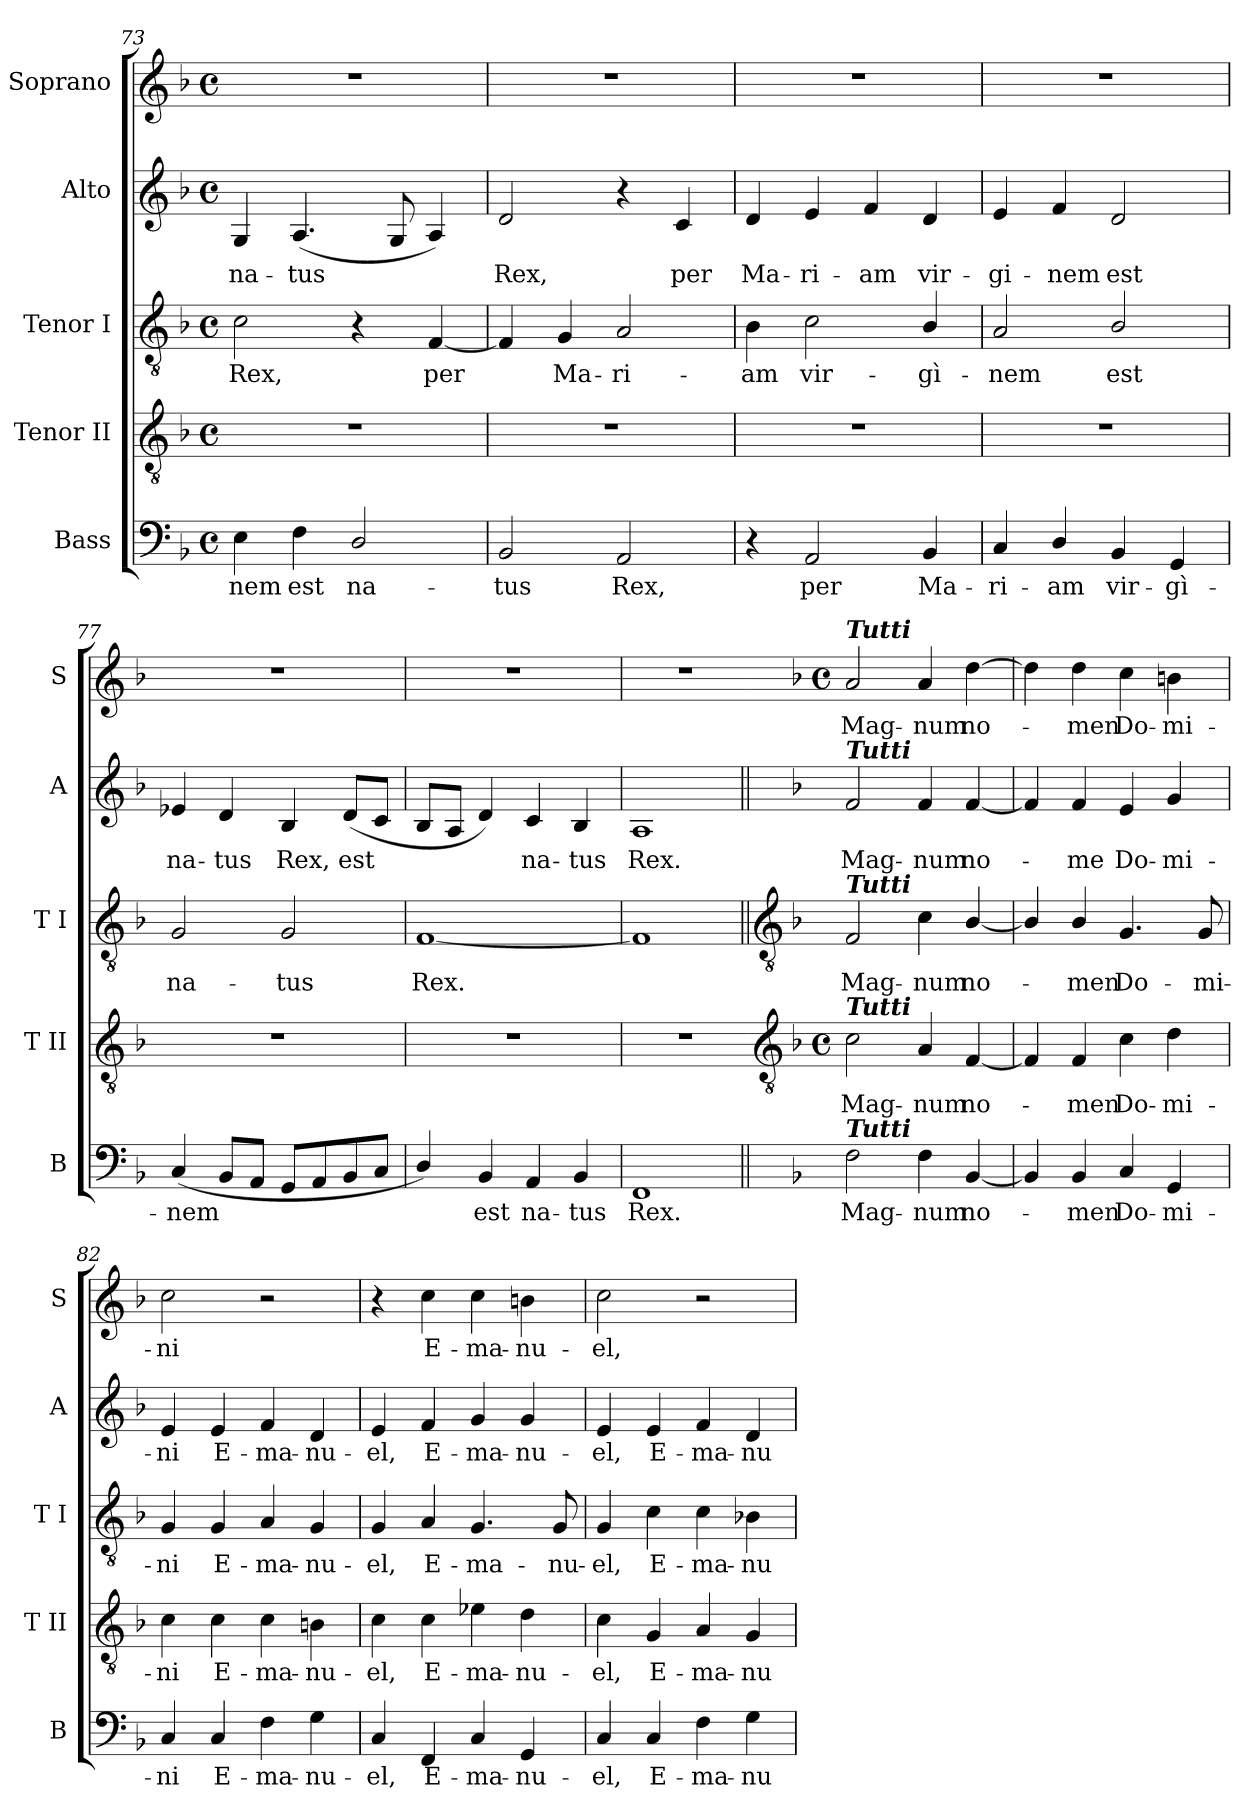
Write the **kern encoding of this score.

**kern	**text	**kern	**text	**kern	**text	**kern	**text	**kern	**text
*part5	*part5	*part4	*part4	*part3	*part3	*part2	*part2	*part1	*part1
*staff5	*staff5	*staff4	*staff4	*staff3	*staff3	*staff2	*staff2	*staff1	*staff1
*I"Bass	*	*I"Tenor II	*	*I"Tenor I	*	*I"Alto	*	*I"Soprano	*
*I'B	*	*I'T II	*	*I'T I	*	*I'A	*	*I'S	*
!!LO:LB:g=z
*clefF4	*	*clefGv2	*	*clefGv2	*	*clefG2	*	*clefG2	*
*k[b-]	*	*k[b-]	*	*k[b-]	*	*k[b-]	*	*k[b-]	*
*F:	*	*F:	*	*F:	*	*F:	*	*F:	*
*M4/4	*	*M4/4	*	*M4/4	*	*M4/4	*	*M4/4	*
*met(c)	*	*met(c)	*	*met(c)	*	*met(c)	*	*met(c)	*
=73	=73	=73	=73	=73	=73	=73	=73	=73	=73
!	!LO:LY:b	!	!	!	!LO:LY:b	!	!LO:LY:b	!	!
4E	-nem	1r	.	2c	Rex,	4G	na-	1r	.
!	!LO:LY:b	!	!	!	!	!	!LO:LY:b	!	!
4F	est	.	.	.	.	(<4.A	-tus	.	.
!	!LO:LY:b	!	!	!	!	!	!	!	!
2D/	na-	.	.	4r	.	.	.	.	.
.	.	.	.	.	.	8G	.	.	.
!	!	!	!	!	!LO:LY:b	!	!	!	!
.	.	.	.	[4F	per	4A)	.	.	.
=74	=74	=74	=74	=74	=74	=74	=74	=74	=74
!	!LO:LY:b	!	!	!	!	!	!LO:LY:b	!	!
2BB-	-tus	1r	.	4F]	.	2d	Rex,	1r	.
!	!	!	!	!	!LO:LY:b	!	!	!	!
.	.	.	.	4G	Ma-	.	.	.	.
!	!LO:LY:b	!	!	!	!LO:LY:b	!	!	!	!
2AA	Rex,	.	.	2A	-ri-	4r	.	.	.
!	!	!	!	!	!	!	!LO:LY:b	!	!
.	.	.	.	.	.	4c	per	.	.
=75	=75	=75	=75	=75	=75	=75	=75	=75	=75
!	!	!	!	!	!LO:LY:b	!	!LO:LY:b	!	!
4r	.	1r	.	4B-	-am	4d	Ma-	1r	.
!	!LO:LY:b	!	!	!	!LO:LY:b	!	!LO:LY:b	!	!
2AA	per	.	.	2c	vir-	4e	-ri-	.	.
!	!	!	!	!	!	!	!LO:LY:b	!	!
.	.	.	.	.	.	4f	-am	.	.
!	!LO:LY:b	!	!	!	!LO:LY:b	!	!LO:LY:b	!	!
4BB-	Ma-	.	.	4B-/	-gì-	4d	vir-	.	.
=76	=76	=76	=76	=76	=76	=76	=76	=76	=76
!	!LO:LY:b	!	!	!	!LO:LY:b	!	!LO:LY:b	!	!
4C	-ri-	1r	.	2A	-nem	4e	-gi-	1r	.
!	!LO:LY:b	!	!	!	!	!	!LO:LY:b	!	!
4D/	-am	.	.	.	.	4f	-nem	.	.
!	!LO:LY:b	!	!	!	!LO:LY:b	!	!LO:LY:b	!	!
4BB-	vir-	.	.	2B-/	est	2d	est	.	.
!	!LO:LY:b	!	!	!	!	!	!	!	!
4GG	-gì-	.	.	.	.	.	.	.	.
=77	=77	=77	=77	=77	=77	=77	=77	=77	=77
!	!LO:LY:b	!	!	!	!LO:LY:b	!	!LO:LY:b	!	!
(<4C	-nem	1r	.	2G	na-	4e-X	na-	1r	.
!	!	!	!	!	!	!	!LO:LY:b	!	!
8BB-L	.	.	.	.	.	4d	-tus	.	.
8AAJ	.	.	.	.	.	.	.	.	.
!	!	!	!	!	!LO:LY:b	!	!LO:LY:b	!	!
8GGL	.	.	.	2G	-tus	4B-	Rex,	.	.
8AA	.	.	.	.	.	.	.	.	.
!	!	!	!	!	!	!	!LO:LY:b	!	!
8BB-	.	.	.	.	.	(<8dL	est	.	.
8CJ	.	.	.	.	.	8cJ	.	.	.
=78	=78	=78	=78	=78	=78	=78	=78	=78	=78
!	!	!	!	!	!LO:LY:b	!	!	!	!
4D/)	.	1r	.	[1F	Rex.	8B-L	.	1r	.
.	.	.	.	.	.	8AJ	.	.	.
!	!LO:LY:b	!	!	!	!	!	!	!	!
4BB-	est	.	.	.	.	4d)	.	.	.
!	!LO:LY:b	!	!	!	!	!	!LO:LY:b	!	!
4AA	na-	.	.	.	.	4c	na-	.	.
!	!LO:LY:b	!	!	!	!	!	!LO:LY:b	!	!
4BB-	-tus	.	.	.	.	4B-	-tus	.	.
=79	=79	=79	=79	=79	=79	=79	=79	=79	=79
!	!LO:LY:b	!	!	!	!	!	!LO:LY:b	!	!
1FF	Rex.	1r	.	1F]	.	1A	Rex.	1r	.
!!LO:LB:g=z
=80||	=80	=80	=80	=80||	=80	=80||	=80	=80	=80
*	*	*clefGv2	*	*clefGv2	*	*	*	*	*
*	*	*k[b-]	*	*	*	*	*	*k[b-]	*
*	*	*F:	*	*	*	*	*	*F:	*
*	*	*M4/4	*	*	*	*	*	*M4/4	*
*	*	*met(c)	*	*	*	*	*	*met(c)	*
!	!	!	!	!	!	!	!	!LO:TX:a:Bi:t=Tutti	!
!	!	!	!	!	!	!LO:TX:a:Bi:t=Tutti	!	!	!
!	!	!	!	!LO:TX:a:Bi:t=Tutti	!	!	!	!	!
!	!	!LO:TX:a:Bi:t=Tutti	!	!	!	!	!	!	!
!LO:TX:a:Bi:t=Tutti	!	!	!	!	!	!	!	!	!
!	!LO:LY:b	!	!LO:LY:b	!	!LO:LY:b	!	!LO:LY:b	!	!LO:LY:b
2F	Mag-	2c	Mag-	2F	Mag-	2f	Mag-	2a	Mag-
!	!LO:LY:b	!	!LO:LY:b	!	!LO:LY:b	!	!LO:LY:b	!	!LO:LY:b
4F	-num	4A	-num	4c	-num	4f	-num	4a	-num
!	!LO:LY:b	!	!LO:LY:b	!	!LO:LY:b	!	!LO:LY:b	!	!LO:LY:b
[4BB-	no-	[4F	no-	[4B-/	no-	[4f	no-	[4dd	no-
=81	=81	=81	=81	=81	=81	=81	=81	=81	=81
4BB-]	.	4F]	.	4B-/]	.	4f]	.	4dd]	.
!	!LO:LY:b	!	!LO:LY:b	!	!LO:LY:b	!	!LO:LY:b	!	!LO:LY:b
4BB-	men	4F	men	4B-/	men	4f	me	4dd	men
!	!LO:LY:b	!	!LO:LY:b	!	!LO:LY:b	!	!LO:LY:b	!	!LO:LY:b
4C	Do-	4c	Do-	4.G	Do-	4e	Do-	4cc	Do-
!	!LO:LY:b	!	!LO:LY:b	!	!	!	!LO:LY:b	!	!LO:LY:b
4GG	-mi-	4d	-mi-	.	.	4g	-mi-	4bn	-mi-
!	!	!	!	!	!LO:LY:b	!	!	!	!
.	.	.	.	8G	-mi-	.	.	.	.
=82	=82	=82	=82	=82	=82	=82	=82	=82	=82
!	!LO:LY:b	!	!LO:LY:b	!	!LO:LY:b	!	!LO:LY:b	!	!LO:LY:b
4C	-ni	4c	-ni	4G	-ni	4e	-ni	2cc	-ni
!	!LO:LY:b	!	!LO:LY:b	!	!LO:LY:b	!	!LO:LY:b	!	!
4C	E-	4c	E-	4G	E-	4e	E-	.	.
!	!LO:LY:b	!	!LO:LY:b	!	!LO:LY:b	!	!LO:LY:b	!	!
4F	-ma-	4c	-ma-	4A	-ma-	4f	-ma-	2r	.
!	!LO:LY:b	!	!LO:LY:b	!	!LO:LY:b	!	!LO:LY:b	!	!
4G	-nu-	4Bn	-nu-	4G	-nu-	4d	-nu-	.	.
=83	=83	=83	=83	=83	=83	=83	=83	=83	=83
!	!LO:LY:b	!	!LO:LY:b	!	!LO:LY:b	!	!LO:LY:b	!	!
4C	-el,	4c	-el,	4G	-el,	4e	-el,	4r	.
!	!LO:LY:b	!	!LO:LY:b	!	!LO:LY:b	!	!LO:LY:b	!	!LO:LY:b
4FF	E-	4c	E-	4A	E-	4f	E-	4cc	E-
!	!LO:LY:b	!	!LO:LY:b	!	!LO:LY:b	!	!LO:LY:b	!	!LO:LY:b
4C	-ma-	4e-X	-ma-	4.G	-ma-	4g	-ma-	4cc	-ma-
!	!LO:LY:b	!	!LO:LY:b	!	!	!	!LO:LY:b	!	!LO:LY:b
4GG	-nu-	4d	-nu-	.	.	4g	-nu-	4bn	-nu-
!	!	!	!	!	!LO:LY:b	!	!	!	!
.	.	.	.	8G	-nu-	.	.	.	.
=84	=84	=84	=84	=84	=84	=84	=84	=84	=84
!	!LO:LY:b	!	!LO:LY:b	!	!LO:LY:b	!	!LO:LY:b	!	!LO:LY:b
4C	-el,	4c	-el,	4G	-el,	4e	-el,	2cc	-el,
!	!LO:LY:b	!	!LO:LY:b	!	!LO:LY:b	!	!LO:LY:b	!	!
4C	E-	4G	E-	4c	E-	4e	E-	.	.
!	!LO:LY:b	!	!LO:LY:b	!	!LO:LY:b	!	!LO:LY:b	!	!
4F	-ma-	4A	-ma-	4c	-ma-	4f	-ma-	2r	.
!	!LO:LY:b	!	!LO:LY:b	!	!LO:LY:b	!	!LO:LY:b	!	!
4G	-nu-	4G	-nu-	4B-X	-nu-	4d	-nu-	.	.
=	=	=	=	=	=	=	=	=	=
*-	*-	*-	*-	*-	*-	*-	*-	*-	*-
